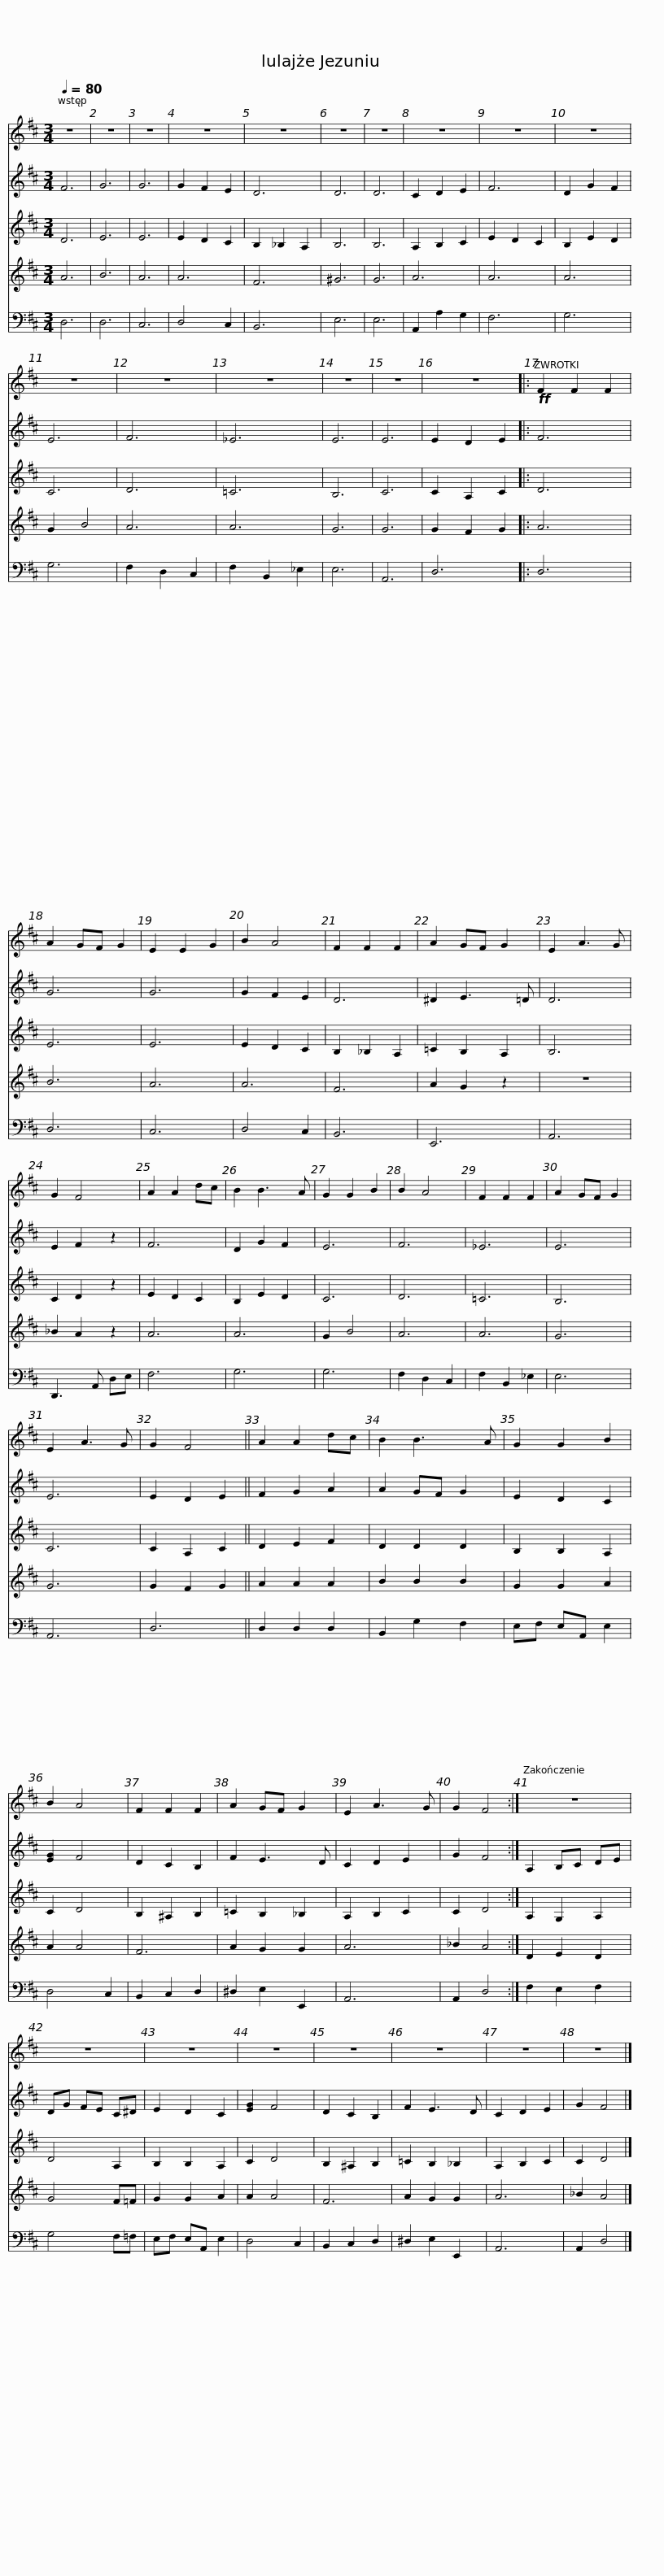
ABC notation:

X:1
%%score 1 2 3 4 5
L:1/8
Q:1/4=80
M:3/4
I:linebreak $
K:D
V:1 treble
V:2 treble
V:3 treble
V:4 treble
V:5 bass
V:1
 z6 | z6 | z6 | z6 | z6 | %5
 z6 | z6 | z6 |$ z6 | z6 | %10
 z6 | z6 | z6 | z6 | z6 | %15
 z6 |:$!ff! F2 F2 F2 | A2 GF G2 | E2 E2 G2 | B2 A4 | %20
 F2 F2 F2 | A2 GF G2 | E2 A3 G | G2 F4 |$ A2 A2 dc | %25
 B2 B3 A | G2 G2 B2 | B2 A4 | F2 F2 F2 | A2 GF G2 | %30
 E2 A3 G | G2 F4 || A2 A2 dc | B2 B3 A |$ G2 G2 B2 | %35
 B2 A4 | F2 F2 F2 | A2 GF G2 | E2 A3 G | G2 F4 :|$ %40
 z6 | z6 | z6 | z6 | z6 | %45
 z6 | z6 | z6 |] %48
V:2
 F6 | G6 | G6 | G2 F2 E2 | D6 | %5
 D6 | D6 | C2 D2 E2 |$ F6 | D2 G2 F2 | %10
 E6 | F6 | _E6 | E6 | E6 | %15
 E2 D2 E2 |:$ F6 | G6 | G6 | G2 F2 E2 | %20
 D6 | ^D2 E3 =D | D6 | E2 F2 z2 |$ F6 | %25
 D2 G2 F2 | E6 | F6 | _E6 | E6 | %30
 E6 | E2 D2 E2 || F2 G2 A2 | A2 GF G2 |$ E2 D2 C2 | %35
 [EG]2 F4 | D2 C2 B,2 | F2 E3 D | C2 D2 E2 | G2 F4 :|$ %40
 A,2 B,C DE | DG FE C^D | E2 D2 C2 | [EG]2 F4 | D2 C2 B,2 | %45
 F2 E3 D | C2 D2 E2 | G2 F4 |] %48
V:3
 D6 | E6 | E6 | E2 D2 C2 | B,2 _B,2 A,2 | %5
 B,6 | B,6 | A,2 B,2 C2 |$ E2 D2 C2 | B,2 E2 D2 | %10
 C6 | D6 | =C6 | B,6 | C6 | %15
 C2 A,2 C2 |:$ D6 | E6 | E6 | E2 D2 C2 | %20
 B,2 _B,2 A,2 | =C2 B,2 A,2 | B,6 | C2 D2 z2 |$ E2 D2 C2 | %25
 B,2 E2 D2 | C6 | D6 | =C6 | B,6 | %30
 C6 | C2 A,2 C2 || D2 E2 F2 | D2 D2 D2 |$ B,2 B,2 A,2 | %35
 C2 D4 | B,2 ^A,2 B,2 | =C2 B,2 _B,2 | A,2 B,2 C2 | C2 D4 :|$ %40
 A,2 G,2 A,2 | D4 A,2 | B,2 B,2 A,2 | C2 D4 | B,2 ^A,2 B,2 | %45
 =C2 B,2 _B,2 | A,2 B,2 C2 | C2 D4 |] %48
V:4
 A6 | B6 | A6 | A6 | F6 | %5
 ^G6 | G6 | A6 |$ A6 | A6 | %10
 G2 B4 | A6 | A6 | G6 | G6 | %15
 G2 F2 G2 |:$ A6 | B6 | A6 | A6 | %20
 F6 | A2 G2 z2 | z6 | _B2 A2 z2 |$ A6 | %25
 A6 | G2 B4 | A6 | A6 | G6 | %30
 G6 | G2 F2 G2 || A2 A2 A2 | B2 B2 B2 |$ G2 G2 A2 | %35
 A2 A4 | F6 | A2 G2 G2 | A6 | _B2 A4 :|$ %40
 D2 E2 D2 | G4 F=F | G2 G2 A2 | A2 A4 | F6 | %45
 A2 G2 G2 | A6 | _B2 A4 |] %48
V:5
 D,6 | D,6 | C,6 | D,4 C,2 | B,,6 | %5
 E,6 | E,6 | A,,2 A,2 G,2 |$ F,6 | G,6 | %10
 G,6 | F,2 D,2 C,2 | F,2 B,,2 _E,2 | E,6 | A,,6 | %15
 D,6 |:$ D,6 | D,6 | C,6 | D,4 C,2 | %20
 B,,6 | E,,6 | A,,6 | D,,3 A,, D,E, |$ F,6 | %25
 G,6 | G,6 | F,2 D,2 C,2 | F,2 B,,2 _E,2 | E,6 | %30
 A,,6 | D,6 || D,2 D,2 D,2 | B,,2 G,2 F,2 |$ E,F, E,A,, E,2 | %35
 D,4 C,2 | B,,2 C,2 D,2 | ^D,2 E,2 E,,2 | A,,6 | A,,2 D,4 :|$ %40
 F,2 E,2 F,2 | G,4 F,=F, | E,F, E,A,, E,2 | D,4 C,2 | B,,2 C,2 D,2 | %45
 ^D,2 E,2 E,,2 | A,,6 | A,,2 D,4 |] %48
